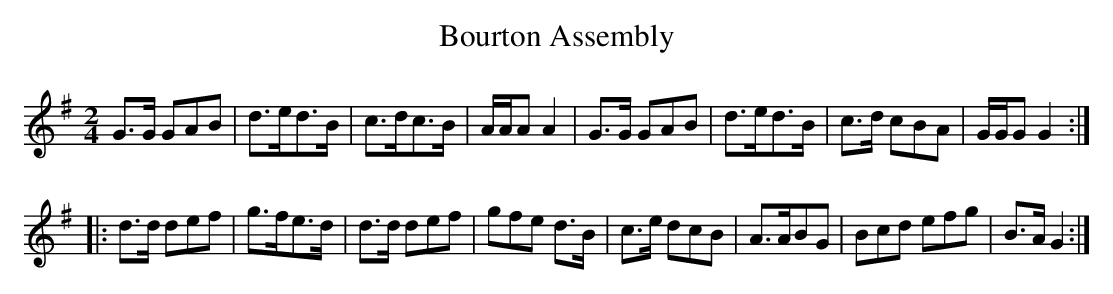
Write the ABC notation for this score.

X:1
T:Bourton Assembly
M:2/4
L:1/8
K:G
G>G GAB | d>ed>B | c>dc>B | A/A/A A2 | G>G GAB | d>ed>B | c>d cBA | G/G/G G2 :|
|: d>d def | g>fe>d | d>d def | gfe d>B | c>e dcB | A>ABG | Bcd efg | B>A G2 :|
